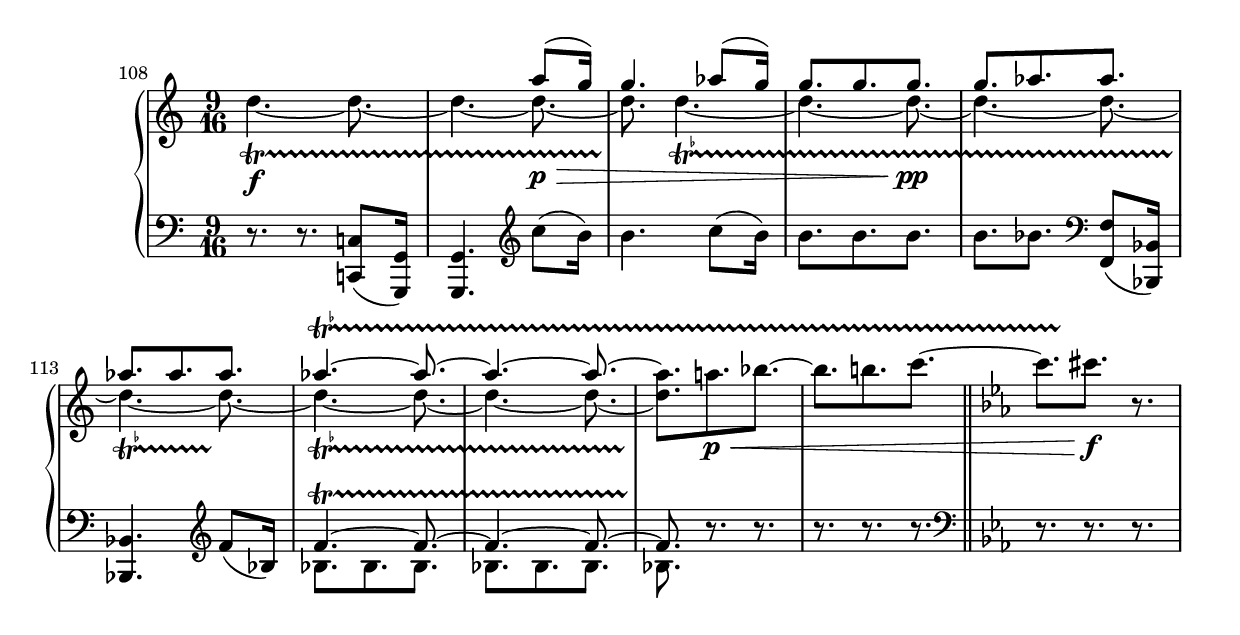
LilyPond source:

%% DO NOT EDIT this file manually; it is automatically
%% generated from LSR http://lsr.dsi.unimi.it
%% Make any changes in LSR itself, or in Documentation/snippets/new/ ,
%% and then run scripts/auxiliar/makelsr.py
%%
%% This file is in the public domain.
\version "2.14.2"

\header {
  lsrtags = "headword"

  texidoc = "
Simultaneous notes

"
  doctitle = "Simultaneous headword"
} % begin verbatim

\include "english.ly"

% NR 1.5 Simultaneous notes

% L. v. Beethoven, Op. 111
% Piano sonata 32
% Movt II - Arietta - Adagio molto semplice e cantabile
% measures 108 - 118

\layout {
  \context {
    \Score
    \override SpacingSpanner #'base-shortest-duration =
    #(ly:make-moment 1 18)
    \override NonMusicalPaperColumn #'line-break-system-details =
    #'((alignment-distances . (12)))
  }
}

trillFlat =
\once \override TrillSpanner #'(bound-details left text) = \markup {
  \concat {
    \musicglyph #"scripts.trill"
    \translate #'(-0.5 . 1.9)
    \fontsize #-7
    \with-dimensions #'(0 . 0) #'(0 . 0)
    \flat
  }
}

\new PianoStaff <<

  % RH
  \new Staff <<
    \clef treble
    \key c \major
    \time 9/16
    \set Score.currentBarNumber = #108

    % RH voice 1
    \new Voice {
      \voiceOne
      s4. s8. |
      s4. a''8[( \p \> g''16]) |
      g''4. af''8[( g''16]) |
      g''8.[ g''8. g''8.] \pp |
      g''8.[ af''8.af''8.] |
      af''8.[ af''8.af''8.] |
      \trillFlat
      af''4.~ \startTrillSpan
      af''8.~ |
      af''4.~ af''8.~ |
      \oneVoice
      <af'' d''>8.[ a''8. \p \< bf''8.]~ |
      bf''8.[ b''8. c'''8.]~
      \bar "||"
      \key ef \major
      c'''8.[ cs'''8.] \f \stopTrillSpan
      r8.
    }

    % RH voice 2
    \new Voice {
      \voiceTwo
      \override Voice.TrillSpanner #'direction = #DOWN
      d''4.~ \f \startTrillSpan
      d''8.~ |
      d''4.~ d''8.~ |
      d''8. \stopTrillSpan
      \trillFlat
      d''4.~ \startTrillSpan |
      d''4.~ d''8.~ |
      d''4.~ d''8.~ |
      d''4.~ d''8.~ \stopTrillSpan |
      \trillFlat
      d''4.~ \startTrillSpan
      d''8. ~ |
      d''4.~ d''8.~ |
      \once \override NoteColumn #'ignore-collision = ##t
      \hideNotes
      d''8. \stopTrillSpan
      s4. |
      s8. s8.
    }

  >>

  % LH staff
  \new Staff {
    \clef bass
    \key c \major
    \time 9/16
    r8. r8. <c! c,!>8[( <g, g,,>16]) |
    <g, g,,>4.
    \clef treble
    c''8[( b'16]) |
    b'4. c''8[( b'16]) |
    b'8.[ b'8. b'8.] |
    b'8.[ bf'8.]
    \clef bass
    <f f,>8[( <bf, bf,,>16]) |
    <bf, bf,,>4.
    \clef treble
    f'8[( bf16]) |
    <<
      \new Voice {
        \voiceOne
        \override Voice.TrillSpanner #'direction = #UP
        f'4.~ \startTrillSpan
        f'8.~ |
        f'4.~ f'8.~ |
        f'8. \stopTrillSpan
      }
      \new Voice {
        \voiceTwo
        \override Voice.TrillSpanner #'direction = #DOWN
        bf8.[ bf8. bf8.] |
        bf8.[ bf8. bf8.] |
        bf8.
      }
    >>
    \oneVoice
    r8. r8. |
    r8. r8. r8.
    \clef bass
    |
    \key ef \major
    r8. r8. r8.
  }
>>
